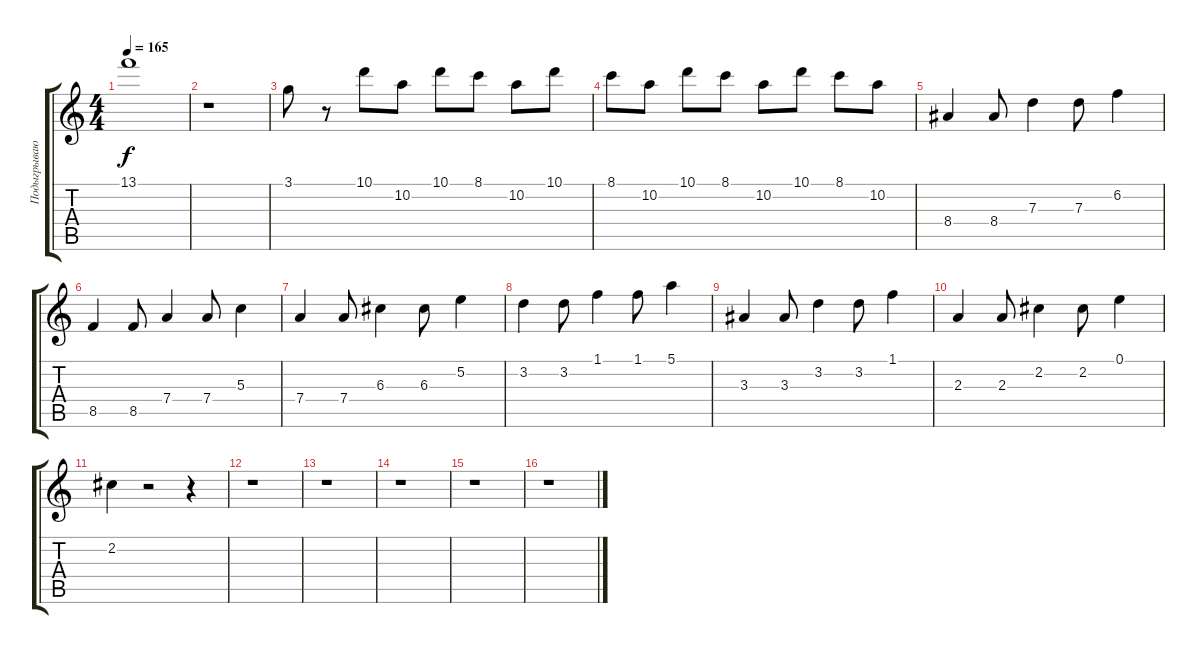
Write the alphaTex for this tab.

\track ("Подыгрывающее соло" "Подыгрываю") {instrument electricguitarclean}
\staff {score tabs}
\tuning (E4 B3 G3 D3 A2 E2) {hide}
\ts (4 4)
\tempo 165
\clef g2
\ks c
13.1.1{dy f} |
r.1 |
3.1.8 r.8 10.1.8 10.2.8 10.1.8 8.1.8 10.2.8 10.1.8 |
8.1.8 10.2.8 10.1.8 8.1.8 10.2.8 10.1.8 8.1.8 10.2.8 |
8.4.4 8.4.8 7.3.4 7.3.8 6.2.4 |
8.5.4 8.5.8 7.4.4 7.4.8 5.3.4 |
7.4.4 7.4.8 6.3.4 6.3.8 5.2.4 |
3.2.4 3.2.8 1.1.4 1.1.8 5.1.4 |
3.3.4 3.3.8 3.2.4 3.2.8 1.1.4 |
2.3.4 2.3.8 2.2.4 2.2.8 0.1.4 |
2.2.4 r.2 r.4 |
r.1 |
r.1 |
r.1 |
r.1 |
r.1
